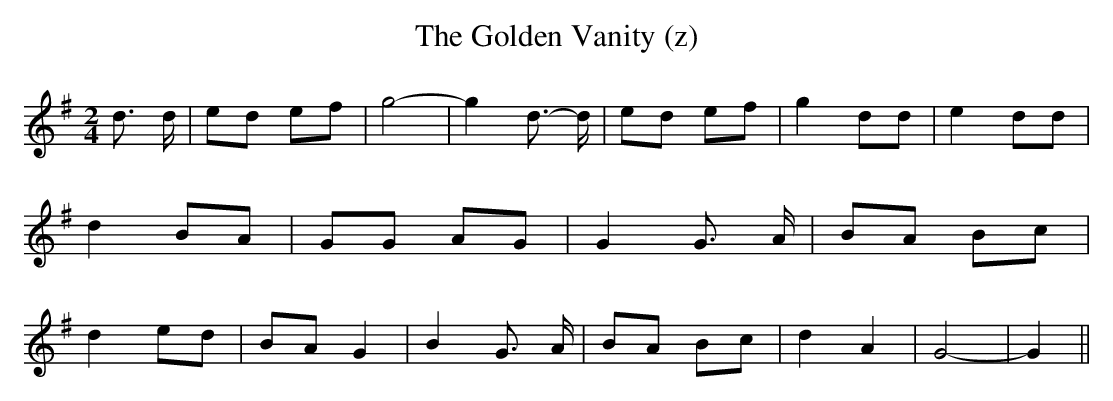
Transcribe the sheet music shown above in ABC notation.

X:1
T:The Golden Vanity (z)
M:2/4
L:1/8
K:G
 d3/2 d/2| ed ef| g4-| g2 d3/2- d/2| ed ef| g2 dd| e2 dd| d2 BA| GG AG|\
 G2 G3/2 A/2| BA Bc| d2 ed|B-A G2| B2 G3/2 A/2| BA Bc| d2 A2| G4-|\
 G2||
